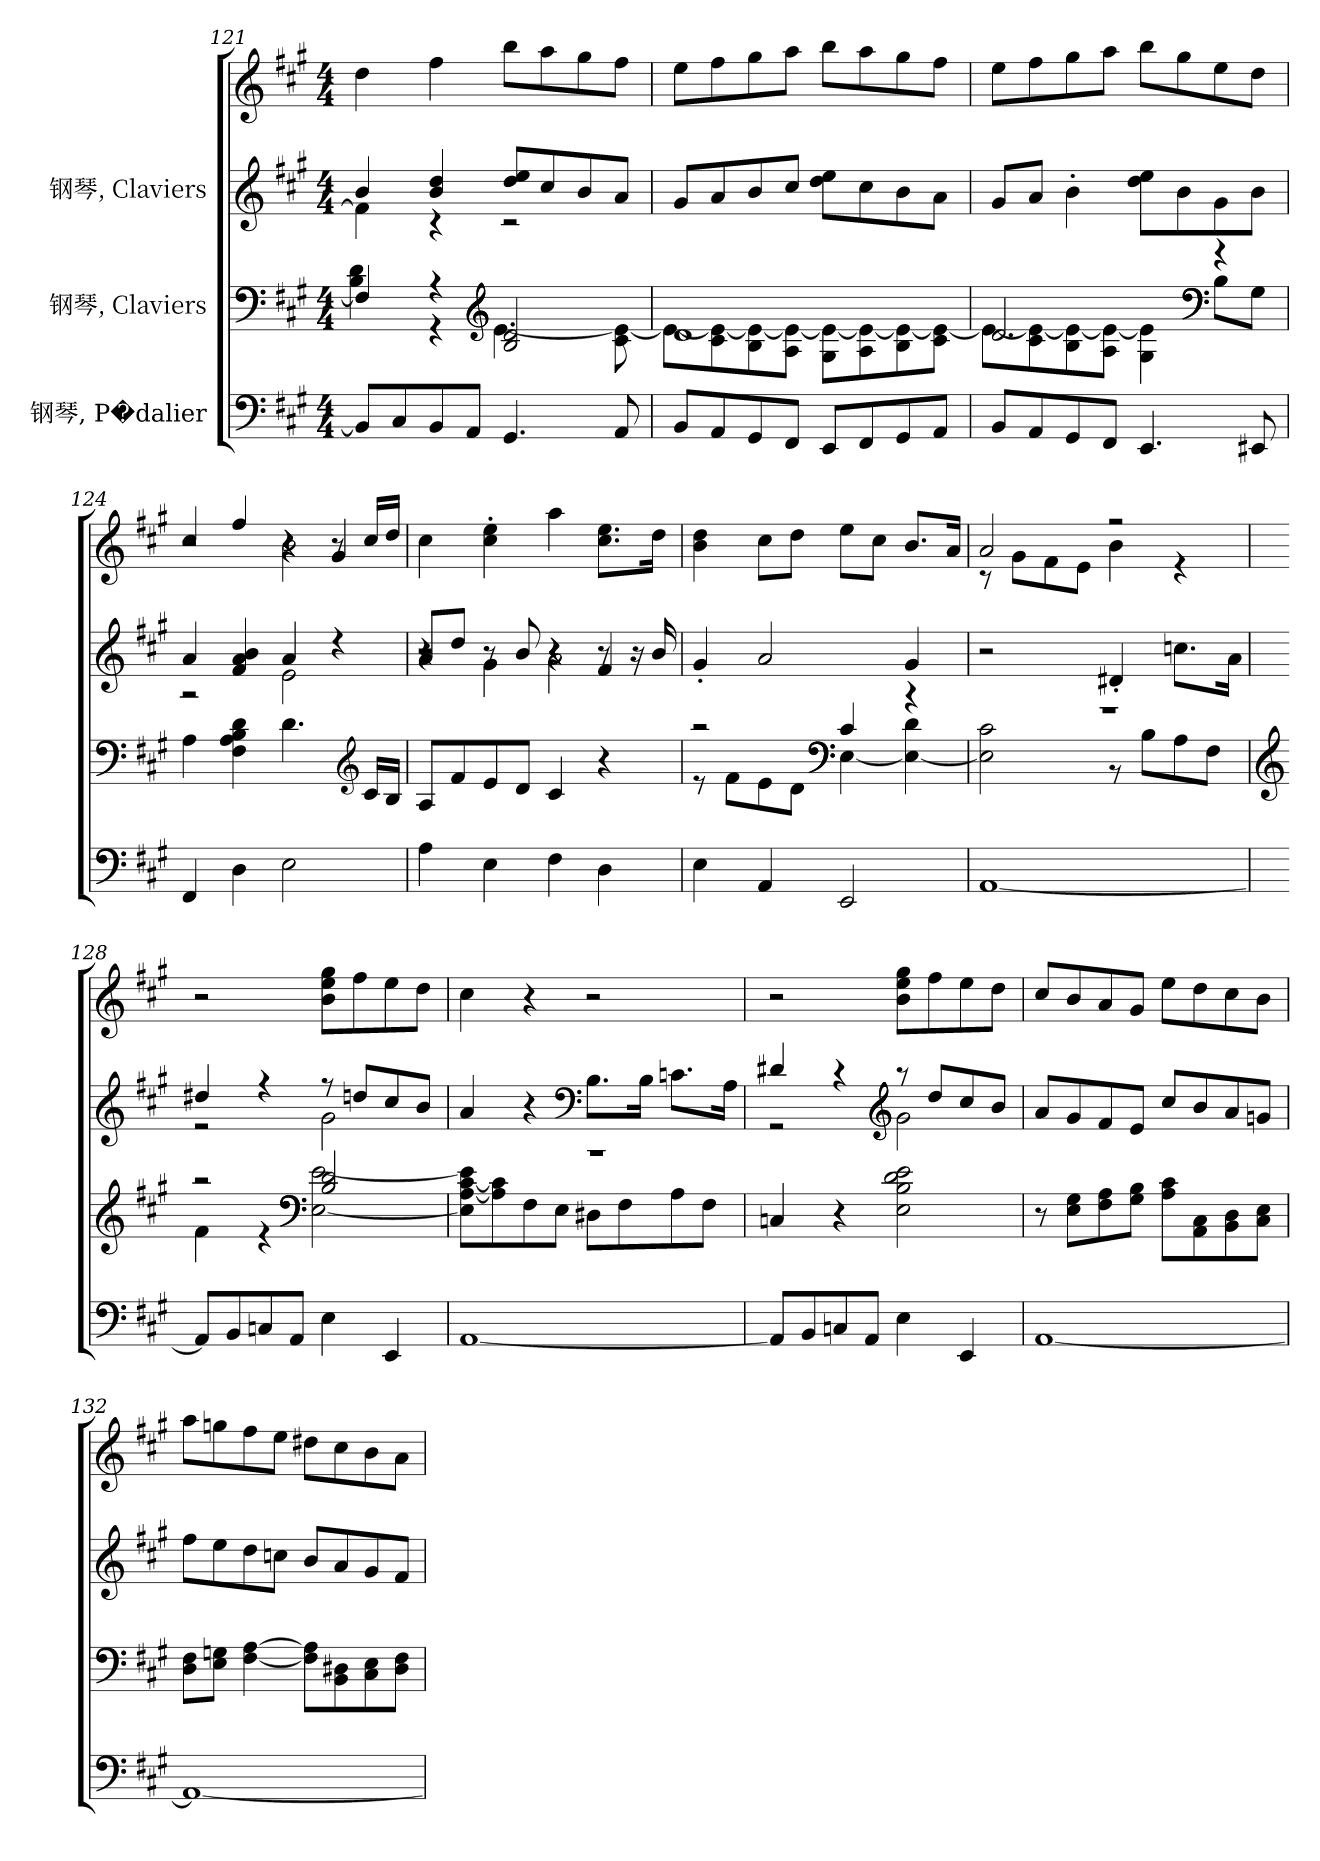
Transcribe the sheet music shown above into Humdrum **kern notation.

**kern	**kern	**kern	**kern
*part3	*part2	*part1	*part1
*staff4	*staff3	*staff2	*staff1
*I"钢琴, P�dalier	*I"钢琴, Claviers	*I"钢琴, Claviers	*
*clefF4	*clefF4	*clefG2	*clefG2
*k[f#c#g#]	*k[f#c#g#]	*k[f#c#g#]	*k[f#c#g#]
*M4/4	*M4/4	*M4/4	*M4/4
=121	=121	=121	=121
*	*^	*^	*
8BB/L]	4F#/]	4B\ 4d\	4b/	4f#\]	4dd\
8C#/	.	.	.	.	.
8BB/	4r	4r	4b/ 4dd/	4r	4ff#\
8AA/J	.	.	.	.	.
*	*clefG2	*	*	*	*
4.GG#/	2B/ 2d/	[4.e\	8dd/ 8ee/L	2r	8bb\L
.	.	.	8cc#/	.	8aa\
.	.	.	8b/	.	8gg#\
8AA/	.	8c#\ 8e\_	8a/J	.	8ff#\J
*	*	*	*v	*v	*
=122	=122	=122	=122	=122
8BB/L	1d	8e\L_	8g#/L	8ee\L
8AA/	.	8c#\ 8e\_	8a/	8ff#\
8GG#/	.	8B\ 8e\_	8b/	8gg#\
8FF#/J	.	8A\ 8e\_J	8cc#/J	8aa\J
8EE/L	.	8G#\ 8e\_L	8dd\ 8ee\L	8bb\L
8FF#/	.	8A\ 8e\_	8cc#\	8aa\
8GG#/	.	8B\ 8e\_	8b\	8gg#\
8AA/J	.	8c#\ 8e\_J	8a\J	8ff#\J
!!LO:LB:g=z
=123	=123	=123	=123	=123
8BB/L	2.d/	8e\L_	8g#/L	8ee\L
8AA/	.	8c#\ 8e\_	8a/J	8ff#\
8GG#/	.	8B\ 8e\_	4b'\	8gg#\
8FF#/J	.	8A\ 8e\_J	.	8aa\J
4.EE/	.	4G#\ 4e\]	8dd\ 8ee\L	8bb\L
.	.	.	8b\	8gg#\
*	*clefF4	*	*	*
.	4r	8B\L	8g#\	8ee\
8EE#X/	.	8G#\J	8b\J	8dd\J
*	*v	*v	*	*
=124	=124	=124	=124
*	*	*^	*^
*	*	*	*	*	*^
4FF#/	4A\	4a/	2r	4cc#/	2r	2r
4D\	4F#\ 4A\ 4B\ 4d\	4f#/ 4a/ 4b/	.	4ff#/	.	.
2E\	4.d\	4a/	2e\	4r	2b\	4r
.	.	4r	.	8r	.	4g#/
*	*clefG2	*	*	*	*	*
.	16c#/LL	.	.	16cc#/LL	.	.
.	16B/JJ	.	.	16dd/JJ	.	.
*	*	*	*	*v	*v	*v
=125	=125	=125	=125	=125
*	*	*	*^	*
4A\	8A/L	8a/L	4r	2r	4cc#\
.	8f#/	8dd/J	.	.	.
4E\	8e/	8r	4g#\	.	4cc#\' 4ee\'
.	8d/J	8b/	.	.	.
4F#\	4c#/	4r	2a\	4r	4aa\
4D\	4r	8r	.	4f#/	8.cc#\ 8.ee\L
.	.	16r	.	.	.
.	.	16b/	.	.	16dd\Jk
*	*	*v	*v	*v	*
!!LO:LB:g=z
=126	=126	=126	=126
*	*^	*	*
4E\	2r	8r	4g#'/	4b\ 4dd\
.	.	8f#\L	.	.
4AA/	.	8e\	2a/	8cc#\L
.	.	8d\J	.	8dd\J
*	*clefF4	*	*	*
2EE/	4c#/	[4E\	.	8ee\L
.	.	.	.	8cc#\J
.	4r	4E\_ 4d\	4g#/	8.b/L
.	.	.	.	16a/Jk
=127	=127	=127	=127	=127
*	*	*	*	*^
[1AA	1r	2E\] 2c#\	2r	2a/	8r
.	.	.	.	.	8g#\L
.	.	.	.	.	8f#\
.	.	.	.	.	8e\J
.	.	8r	4d#X'/	2r	4b\
.	.	8B\L	.	.	.
.	.	8A\	8.ccn\L	.	4r
.	.	8F#\J	.	.	.
.	.	.	16a\Jk	.	.
*	*	*	*	*v	*v
=128	=128	=128	=128	=128
*	*clefG2	*	*	*
*	*	*	*^	*
8AA/L]	2r	4f#\	4dd#X/	2r	2r
8BB/	.	.	.	.	.
8Cn/	.	4r	4r	.	.
8AA/J	.	.	.	.	.
*	*clefF4	*	*	*	*
4E\	2B/ 2d/	[2E\ [2e\	8r	2g#\	8b\ 8ee\ 8gg#\L
.	.	.	8ddn/L	.	8ff#\
4EE/	.	.	8cc#/	.	8ee\
.	.	.	8b/J	.	8dd\J
*	*	*	*v	*v	*
!!LO:PB:g=z
=129	=129	=129	=129	=129
[1AA	1r	8E\] [8A\ [8c#\ 8e\]L	4a/	4cc#\
.	.	8A\] 8c#\]	.	.
.	.	8F#\	4r	4r
.	.	8E\J	.	.
*	*	*	*clefF4	*
.	.	8D#X\L	8.B\L	2r
.	.	8F#\	.	.
.	.	.	16B\Jk	.
.	.	8A\	8.cn\L	.
.	.	8F#\J	.	.
.	.	.	16A\Jk	.
*	*v	*v	*	*
=130	=130	=130	=130
*	*	*^	*
8AA/L]	4Cn/	4d#X/	2r	2r
8BB/	.	.	.	.
8Cn/	4r	4r	.	.
8AA/J	.	.	.	.
*	*	*clefG2	*	*
4E\	2E\ 2B\ 2d\ 2e\	8r	2g#\	8b\ 8ee\ 8gg#\L
.	.	8dd/L	.	8ff#\
4EE/	.	8cc#/	.	8ee\
.	.	8b/J	.	8dd\J
*	*	*v	*v	*
=131	=131	=131	=131
[1AA	8r	8a/L	8cc#/L
.	8E\ 8G#\L	8g#/	8b/
.	8F#\ 8A\	8f#/	8a/
.	8G#\ 8B\J	8e/J	8g#/J
.	8A\ 8c#\L	8cc#/L	8ee\L
.	8AA\ 8C#\	8b/	8dd\
.	8BB\ 8D\	8a/	8cc#\
.	8C#\ 8E\J	8gn/J	8b\J
!!LO:LB:g=z
=132	=132	=132	=132
1AA_	8D\ 8F#\L	8ff#\L	8aa\L
.	8E\ 8Gn\J	8ee\	8ggn\
.	[4F#\ [4A\	8dd\	8ff#\
.	.	8ccn\J	8ee\J
.	8F#\] 8A\]L	8b/L	8dd#X\L
.	8BB\ 8D#X\	8a/	8cc#\
.	8C#\ 8E\	8g#/	8b\
.	8D#\ 8F#\J	8f#/J	8a\J
=	=	=	=
*-	*-	*-	*-
